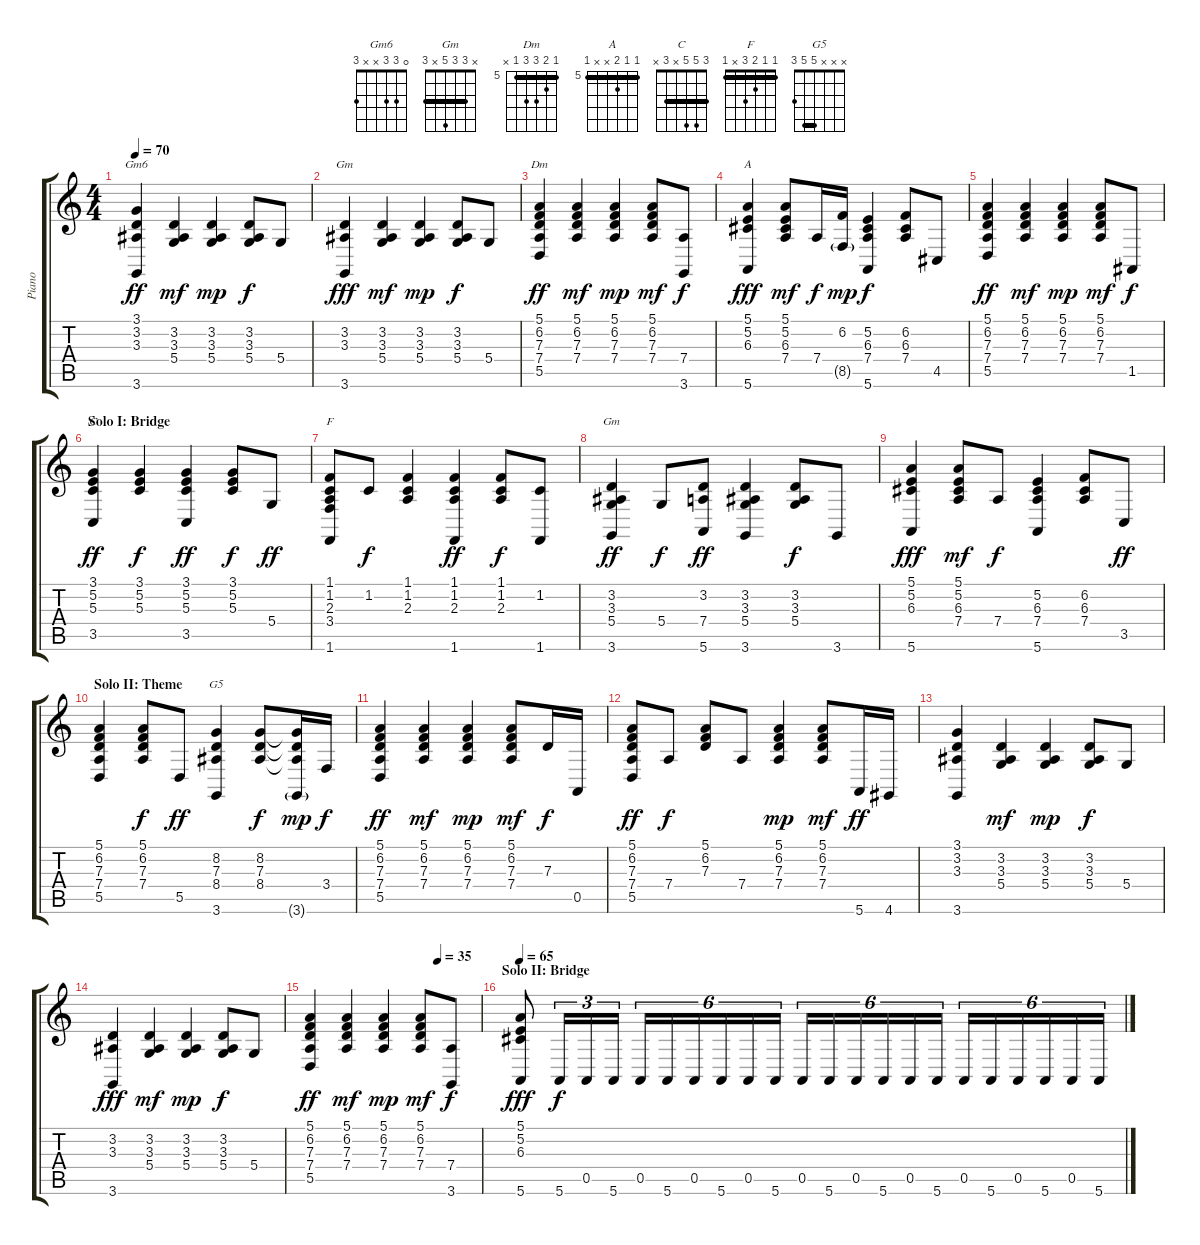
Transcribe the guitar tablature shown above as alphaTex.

\track ("Piano" "Piano") {instrument acousticgrandpiano}
\staff {score tabs}
\tuning (E4 B3 G3 D3 A2 E2) {hide}
\chord ("Gm6" 0 3 3 x x 3)
\chord ("Gm" 0 3 3 5 5 3)
\chord ("Dm" 5 6 7 7 5 x) {firstfret 5 barre 5}
\chord ("A" 5 5 6 x x 5) {firstfret 5 barre 5}
\chord ("C" 3 5 5 x 3 x) {barre 3}
\chord ("F" 1 1 2 3 x 1) {barre 1}
\chord ("Gm" x 3 3 5 x 3) {barre 3}
\chord ("G5" x x x 5 5 3) {barre 5}
\ts (4 4)
\tempo 70
\clef g2
\ks c
(3.1 3.2 3.3 3.6).4{ch "Gm6" dy ff} (3.2 3.3 5.4).4{dy mf} (3.2 3.3 5.4).4{dy mp} (3.2 3.3 5.4).8{dy f} 5.4.8 |
(3.2 3.3 3.6).4{ch "Gm" dy fff} (3.2 3.3 5.4).4{dy mf} (3.2 3.3 5.4).4{dy mp} (3.2 3.3 5.4).8{dy f} 5.4.8 |
(5.1 6.2 7.3 7.4 5.5).4{ch "Dm" dy ff} (5.1 6.2 7.3 7.4).4{dy mf} (5.1 6.2 7.3 7.4).4{dy mp} (5.1 6.2 7.3 7.4).8{dy mf} (7.4 3.6).8{dy f} |
(5.1 5.2 6.3 5.6).4{ch "A" dy fff} (5.1 5.2 6.3 7.4).8{dy mf} 7.4.16{dy f} (6.2 8.5{g}).16{dy mp} (5.2 6.3 7.4 5.6).4{dy f} (6.2 6.3 7.4).8 4.5.8 |
(5.1 6.2 7.3 7.4 5.5).4{dy ff} (5.1 6.2 7.3 7.4).4{dy mf} (5.1 6.2 7.3 7.4).4{dy mp} (5.1 6.2 7.3 7.4).8{dy mf} 1.5.8{dy f} |
\section ("" "Solo I: Bridge")
(3.1 5.2 5.3 3.5).4{ch "C" dy ff} (3.1 5.2 5.3).4{dy f} (3.1 5.2 5.3 3.5).4{dy ff} (3.1 5.2 5.3).8{dy f} 5.4.8{dy ff} |
(1.1 1.2 2.3 3.4 1.6).8{ch "F"} 1.2.8{dy f} (1.1 1.2 2.3).4 (1.1 1.2 2.3 1.6).4{dy ff} (1.1 1.2 2.3).8{dy f} (1.2 1.6).8 |
(3.2 3.3 5.4 3.6).4{ch "Gm" dy ff} 5.4.8{dy f} (3.2 7.4 5.6).8{dy ff} (3.2 3.3 5.4 3.6).4 (3.2 3.3 5.4).8{dy f} 3.6.8 |
(5.1 5.2 6.3 5.6).4{dy fff} (5.1 5.2 6.3 7.4).8{dy mf} 7.4.8{dy f} (5.2 6.3 7.4 5.6).4 (6.2 6.3 7.4).8 3.5.8{dy ff} |
\section ("" "Solo II: Theme")
(5.1 6.2 7.3 7.4 5.5).4 (5.1 6.2 7.3 7.4).8{dy f} 5.5.8{dy ff} (8.2 7.3 8.4 3.6).4{ch "G5"} (8.2 7.3 8.4).8{dy f} (8.2{t} 7.3{t} 8.4{t} 3.6{g}).16{dy mp} 3.4.16{dy f} |
(5.1 6.2 7.3 7.4 5.5).4{dy ff} (5.1 6.2 7.3 7.4).4{dy mf} (5.1 6.2 7.3 7.4).4{dy mp} (5.1 6.2 7.3 7.4).8{dy mf} 7.3.16{dy f} 0.5.16 |
(5.1 6.2 7.3 7.4 5.5).8{dy ff} 7.4.8{dy f} (5.1 6.2 7.3).8 7.4.8 (5.1 6.2 7.3 7.4).4{dy mp} (5.1 6.2 7.3 7.4).8{dy mf} 5.6.16{dy ff} 4.6.16 |
(3.1 3.2 3.3 3.6).4 (3.2 3.3 5.4).4{dy mf} (3.2 3.3 5.4).4{dy mp} (3.2 3.3 5.4).8{dy f} 5.4.8 |
(3.2 3.3 3.6).4{dy fff} (3.2 3.3 5.4).4{dy mf} (3.2 3.3 5.4).4{dy mp} (3.2 3.3 5.4).8{dy f} 5.4.8 |
\tempo (35 0.75)
(5.1 6.2 7.3 7.4 5.5).4{dy ff} (5.1 6.2 7.3 7.4).4{dy mf} (5.1 6.2 7.3 7.4).4{dy mp} (5.1 6.2 7.3 7.4).8{dy mf} (7.4 3.6).8{dy f} |
\section ("" "Solo II: Bridge")
\tempo 65
(5.1 5.2 6.3 5.6).8{dy fff} 5.6.16{tu (3 2) dy f} 0.5.16{tu (3 2)} 5.6.16{tu (3 2)} 0.5.16{tu (6 4)} 5.6.16{tu (6 4)} 0.5.16{tu (6 4)} 5.6.16{tu (6 4)} 0.5.16{tu (6 4)} 5.6.16{tu (6 4)} 0.5.16{tu (6 4)} 5.6.16{tu (6 4)} 0.5.16{tu (6 4)} 5.6.16{tu (6 4)} 0.5.16{tu (6 4)} 5.6.16{tu (6 4)} 0.5.16{tu (6 4)} 5.6.16{tu (6 4)} 0.5.16{tu (6 4)} 5.6.16{tu (6 4)} 0.5.16{tu (6 4)} 5.6.16{tu (6 4)}
